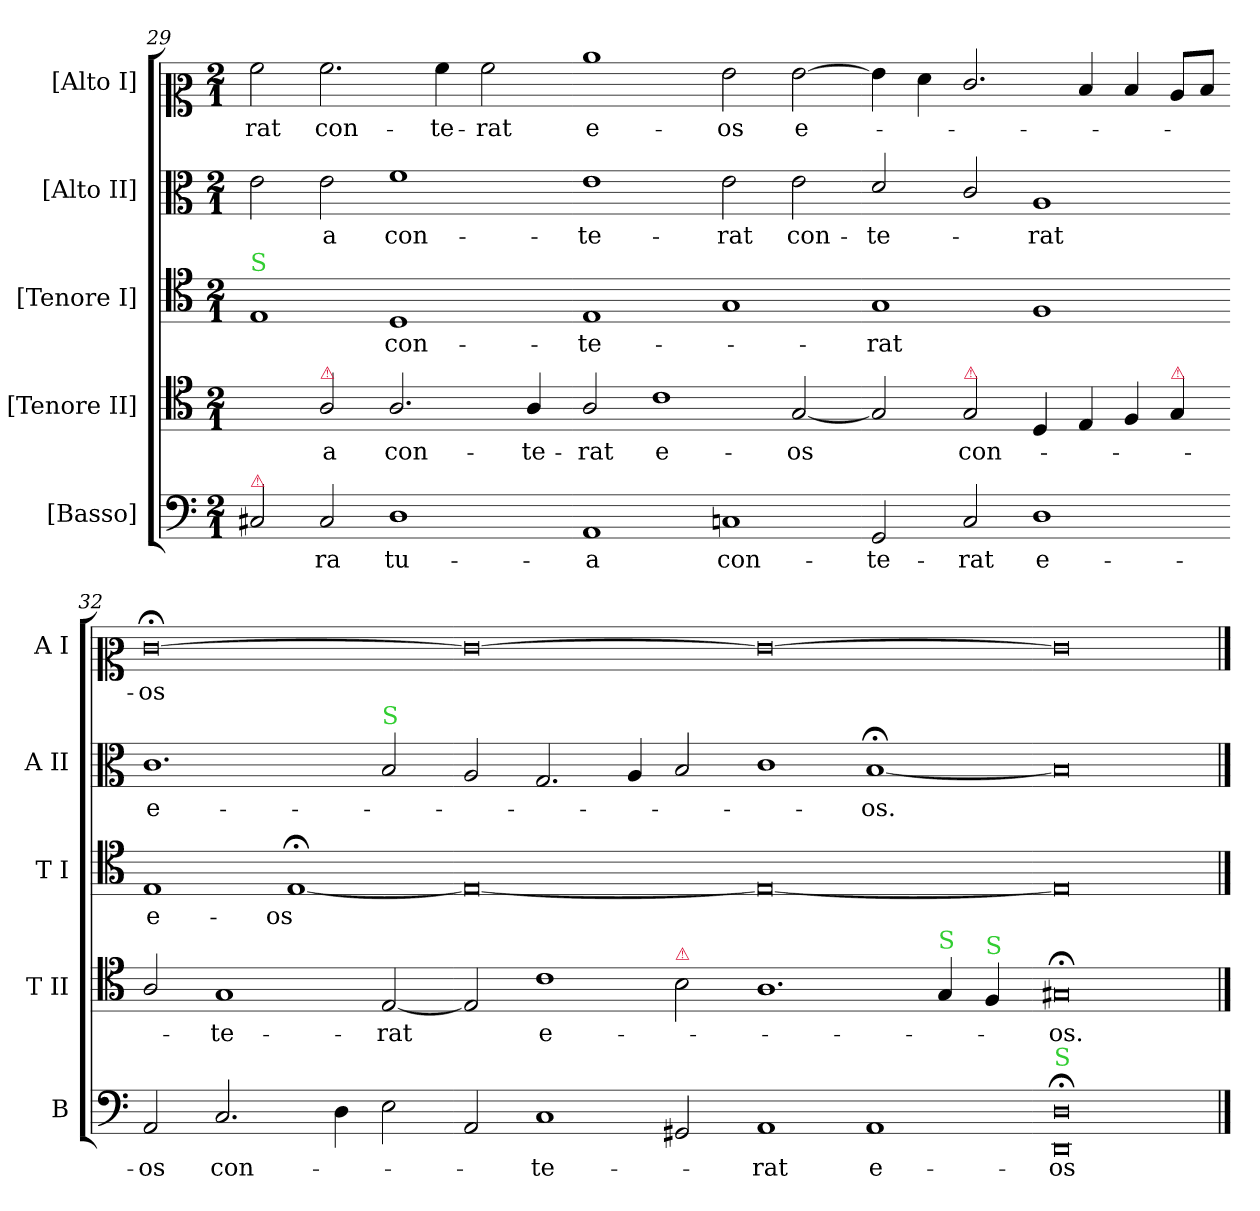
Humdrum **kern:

**kern	**text	**kern	**text	**kern	**text	**kern	**text	**kern	**text
*part5	*part5	*part4	*part4	*part3	*part3	*part2	*part2	*part1	*part1
*staff5	*staff5	*staff4	*staff4	*staff3	*staff3	*staff2	*staff2	*staff1	*staff1
*I"[Basso]	*	*I"[Tenore II]	*	*I"[Tenore I]	*	*I"[Alto II]	*	*I"[Alto I]	*
*I'B	*	*I'T II	*	*I'T I	*	*I'A II	*	*I'A I	*
*clefF4	*	*clefC4	*	*clefC4	*	*clefC3	*	*clefC2	*
*k[]	*	*k[]	*	*k[]	*	*k[]	*	*k[]	*
*M2/1	*	*M2/1	*	*M2/1	*	*M2/1	*	*M2/1	*
=29	=29	=29	=29	=29	=29	=29	=29	=29	=29
!	!	!	!	!LO:TX:a:color=limegreen:t=S	!	!	!	!	!
!LO:TX:a:color=crimson:t=⚠	!	!	!	!	!	!	!	!	!
2C#X/	.	2ryy	.	1E	.	2e\	.	2a\	-rat
!	!	!LO:TX:a:color=crimson:t=⚠	!	!	!	!	!	!	!
2C#/	-ra	2A/	-a	.	.	2e\	-a	2.a\	con-
1D	tu-	2.A/	con-	1D	con-	1f	con-	.	.
.	.	.	.	.	.	.	.	4a\	-te-
.	.	.	.	.	.	.	.	2a\	-rat
.	.	4A/	-te-	.	.	.	.	.	.
=30-	=30-	=30-	=30-	=30-	=30-	=30-	=30-	=30-	=30-
1AA	-a	2A/	-rat	1E	-te-	1e	-te-	1cc	e-
.	.	1c	e-	.	.	.	.	.	.
1Cn	con-	.	.	1G	.	2e\	-rat	2g\	-os
!	!	!	!	!	!	!	!LO:LY:i	!	!
.	.	[2G	-os	.	.	2e\	con-	[2g\	e-
=31-	=31-	=31-	=31-	=31-	=31-	=31-	=31-	=31-	=31-
!	!	!	!	!	!	!	!LO:LY:i	!	!
2GG/	-te-	2G]	.	1G	-rat	2d/	-te-	4g\]	.
.	.	.	.	.	.	.	.	4f\	.
!	!	!LO:TX:a:color=crimson:t=⚠	!	!	!	!	!	!	!
2C/	-rat	2G/	con-	.	.	2c/	.	2.e/	.
!	!	!	!	!	!	!	!LO:LY:i	!	!
1D	e-	4D/	.	1F	.	1A	rat	.	.
.	.	4E/	.	.	.	.	.	4d/	.
.	.	4F/	.	.	.	.	.	4d/	.
!	!	!LO:TX:a:color=crimson:t=⚠	!	!	!	!	!	!	!
.	.	4G/	.	.	.	.	.	8c/L	.
.	.	.	.	.	.	.	.	8d/J	.
=32-	=32-	=32-	=32-	=32-	=32-	=32-	=32-	=32-	=32-
2AA/	-os	2A/	.	1E	e-	1.c	-e-	[0e;<;	-os
!	!LO:LY:i	!	!	!	!	!	!	!	!
2.C/	con-	1G	-te-	.	.	.	.	.	.
.	.	.	.	[1E;<;	-os	.	.	.	.
4D\	.	.	.	.	.	.	.	.	.
!	!	!	!	!	!	!LO:TX:a:color=limegreen:t=S	!	!	!
2E\	.	[2E	-rat	.	.	2B/	.	.	.
=33-	=33-	=33-	=33-	=33-	=33-	=33-	=33-	=33-	=33-
2AA/	.	2E]	.	0E_	.	2A/	.	0e_	.
!	!LO:LY:i	!	!	!	!	!	!	!	!
1C	te-	1c	e-	.	.	2.G/	.	.	.
.	.	.	.	.	.	4A/	.	.	.
!	!	!LO:TX:a:color=crimson:t=⚠	!	!	!	!	!	!	!
2GG#X/	.	2B\	.	.	.	2B/	.	.	.
=34-	=34-	=34-	=34-	=34-	=34-	=34-	=34-	=34-	=34-
!	!LO:LY:i	!	!	!	!	!	!	!	!
1AA	-rat	1.A	.	0E_	.	1c	.	0e_	.
!	!LO:LY:i	!	!	!	!	!	!	!	!
1AA	e-	.	.	.	.	[1B;<;	-os.	.	.
!	!	!LO:TX:a:color=limegreen:t=S	!	!	!	!	!	!	!
.	.	4G/	.	.	.	.	.	.	.
!	!	!LO:TX:a:color=limegreen:t=S	!	!	!	!	!	!	!
.	.	4F/	.	.	.	.	.	.	.
=35-	=35-	=35-	=35-	=35-	=35-	=35-	=35-	=35-	=35-
!LO:TX:a:color=limegreen:t=S	!	!	!	!	!	!	!	!	!
!	!LO:LY:i	!	!	!	!	!	!	!	!
0DD;<; 0D;<;	-os	0G#X;<;	-os.	0E]	.	0B]	.	0e]	.
==	==	==	==	==	==	==	==	==	==
*-	*-	*-	*-	*-	*-	*-	*-	*-	*-
